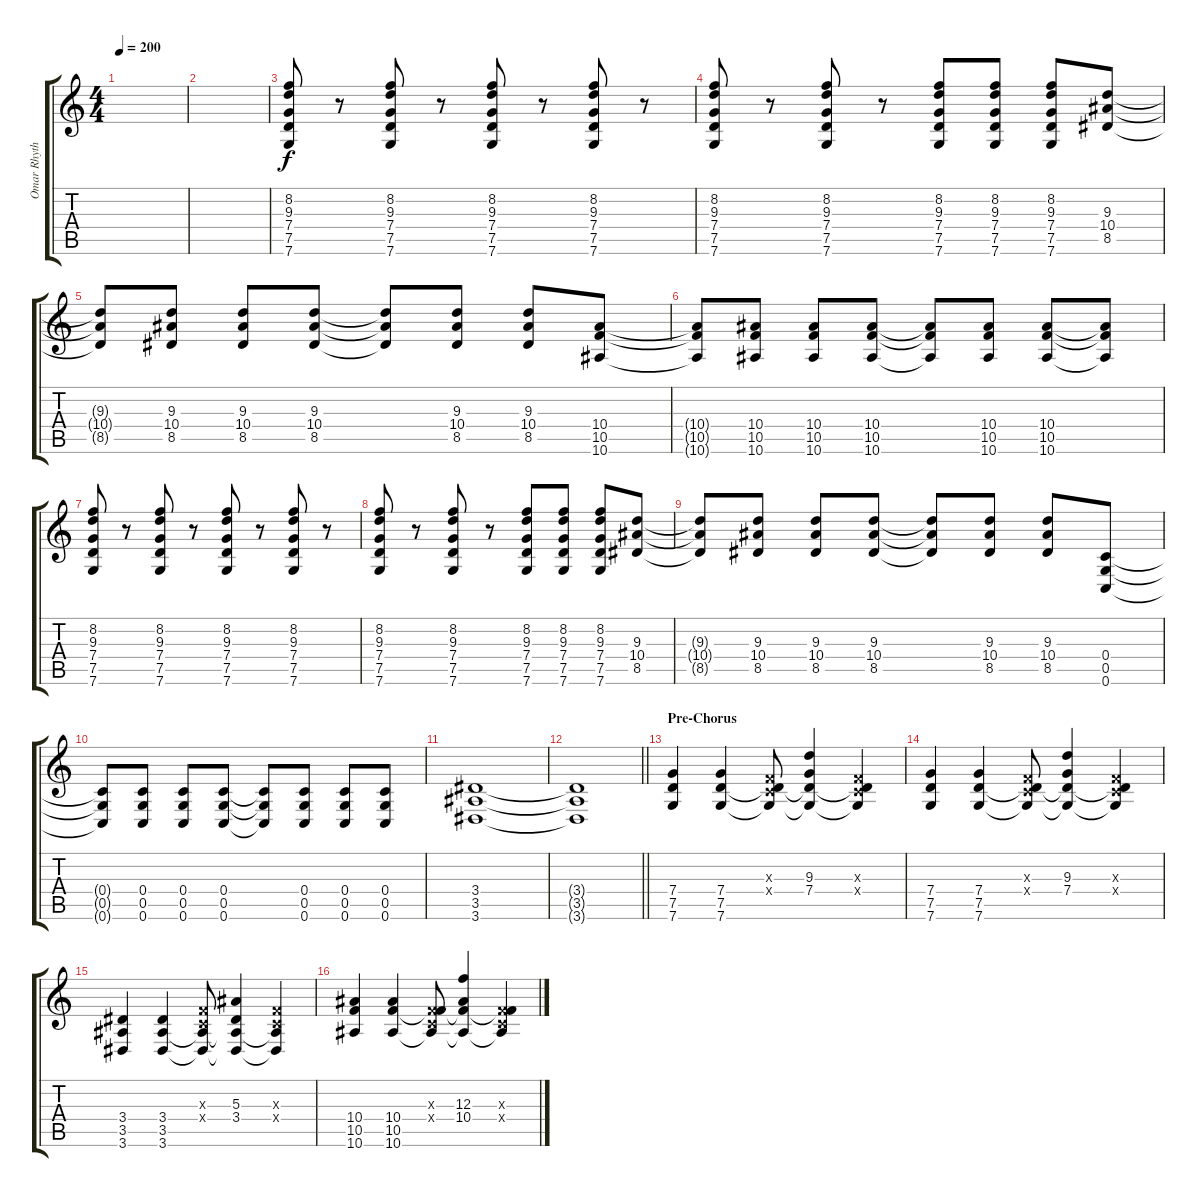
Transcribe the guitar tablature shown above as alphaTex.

\track ("Omar Rhythm " "Omar Rhyth") {instrument distortionguitar}
\staff {score tabs}
\tuning (D4 A3 F3 C3 G2 C2) {hide}
\ts (4 4)
\tempo 200
\clef g2
\ks c
|
|
(8.2 9.3 7.4 7.5 7.6).8 r.8 (8.2 9.3 7.4 7.5 7.6).8 r.8 (8.2 9.3 7.4 7.5 7.6).8 r.8 (8.2 9.3 7.4 7.5 7.6).8 r.8 |
(8.2 9.3 7.4 7.5 7.6).8 r.8 (8.2 9.3 7.4 7.5 7.6).8 r.8 (8.2 9.3 7.4 7.5 7.6).8 (8.2 9.3 7.4 7.5 7.6).8 (8.2 9.3 7.4 7.5 7.6).8 (9.3 10.4 8.5).8 |
(9.3{t} 10.4{t} 8.5{t}).8 (9.3 10.4 8.5).8 (9.3 10.4 8.5).8 (9.3 10.4 8.5).8 (9.3{t} 10.4{t} 8.5{t}).8 (9.3 10.4 8.5).8 (9.3 10.4 8.5).8 (10.4 10.5 10.6).8 |
(10.4{t} 10.5{t} 10.6{t}).8 (10.4 10.5 10.6).8 (10.4 10.5 10.6).8 (10.4 10.5 10.6).8 (10.4{t} 10.5{t} 10.6{t}).8 (10.4 10.5 10.6).8 (10.4 10.5 10.6).8 (10.4{t} 10.5{t} 10.6{t}).8 |
(8.2 9.3 7.4 7.5 7.6).8 r.8 (8.2 9.3 7.4 7.5 7.6).8 r.8 (8.2 9.3 7.4 7.5 7.6).8 r.8 (8.2 9.3 7.4 7.5 7.6).8 r.8 |
(8.2 9.3 7.4 7.5 7.6).8 r.8 (8.2 9.3 7.4 7.5 7.6).8 r.8 (8.2 9.3 7.4 7.5 7.6).8 (8.2 9.3 7.4 7.5 7.6).8 (8.2 9.3 7.4 7.5 7.6).8 (9.3 10.4 8.5).8 |
(9.3{t} 10.4{t} 8.5{t}).8 (9.3 10.4 8.5).8 (9.3 10.4 8.5).8 (9.3 10.4 8.5).8 (9.3{t} 10.4{t} 8.5{t}).8 (9.3 10.4 8.5).8 (9.3 10.4 8.5).8 (0.4 0.5 0.6).8 |
(0.4{t} 0.5{t} 0.6{t}).8 (0.4 0.5 0.6).8 (0.4 0.5 0.6).8 (0.4 0.5 0.6).8 (0.4{t} 0.5{t} 0.6{t}).8 (0.4 0.5 0.6).8 (0.4 0.5 0.6).8 (0.4 0.5 0.6).8 |
(3.4 3.5 3.6).1 |
\barLineRight lightlight
(3.4{t} 3.5{t} 3.6{t}).1 |
\section ("" "Pre-Chorus")
(7.4 7.5 7.6).4 (7.4 7.5 7.6).4 (0.3{x} 0.4{x} 7.5{t} 7.6{t}).8 (9.3 7.4 7.5{t} 7.6{t}).4 (0.3{x} 0.4{x} 7.5{t} 7.6{t}).4 |
(7.4 7.5 7.6).4 (7.4 7.5 7.6).4 (0.3{x} 0.4{x} 7.5{t} 7.6{t}).8 (9.3 7.4 7.5{t} 7.6{t}).4 (0.3{x} 0.4{x} 7.5{t} 7.6{t}).4 |
(3.4 3.5 3.6).4 (3.4 3.5 3.6).4 (0.3{x} 0.4{x} 3.5{t} 3.6{t}).8 (5.3 3.4 3.5{t} 3.6{t}).4 (0.3{x} 0.4{x} 3.5{t} 3.6{t}).4 |
(10.4 10.5 10.6).4 (10.4 10.5 10.6).4 (0.3{x} 0.4{x} 10.5{t} 10.6{t}).8 (12.3 10.4 10.5{t} 10.6{t}).4 (0.3{x} 0.4{x} 10.5{t} 10.6{t}).4
